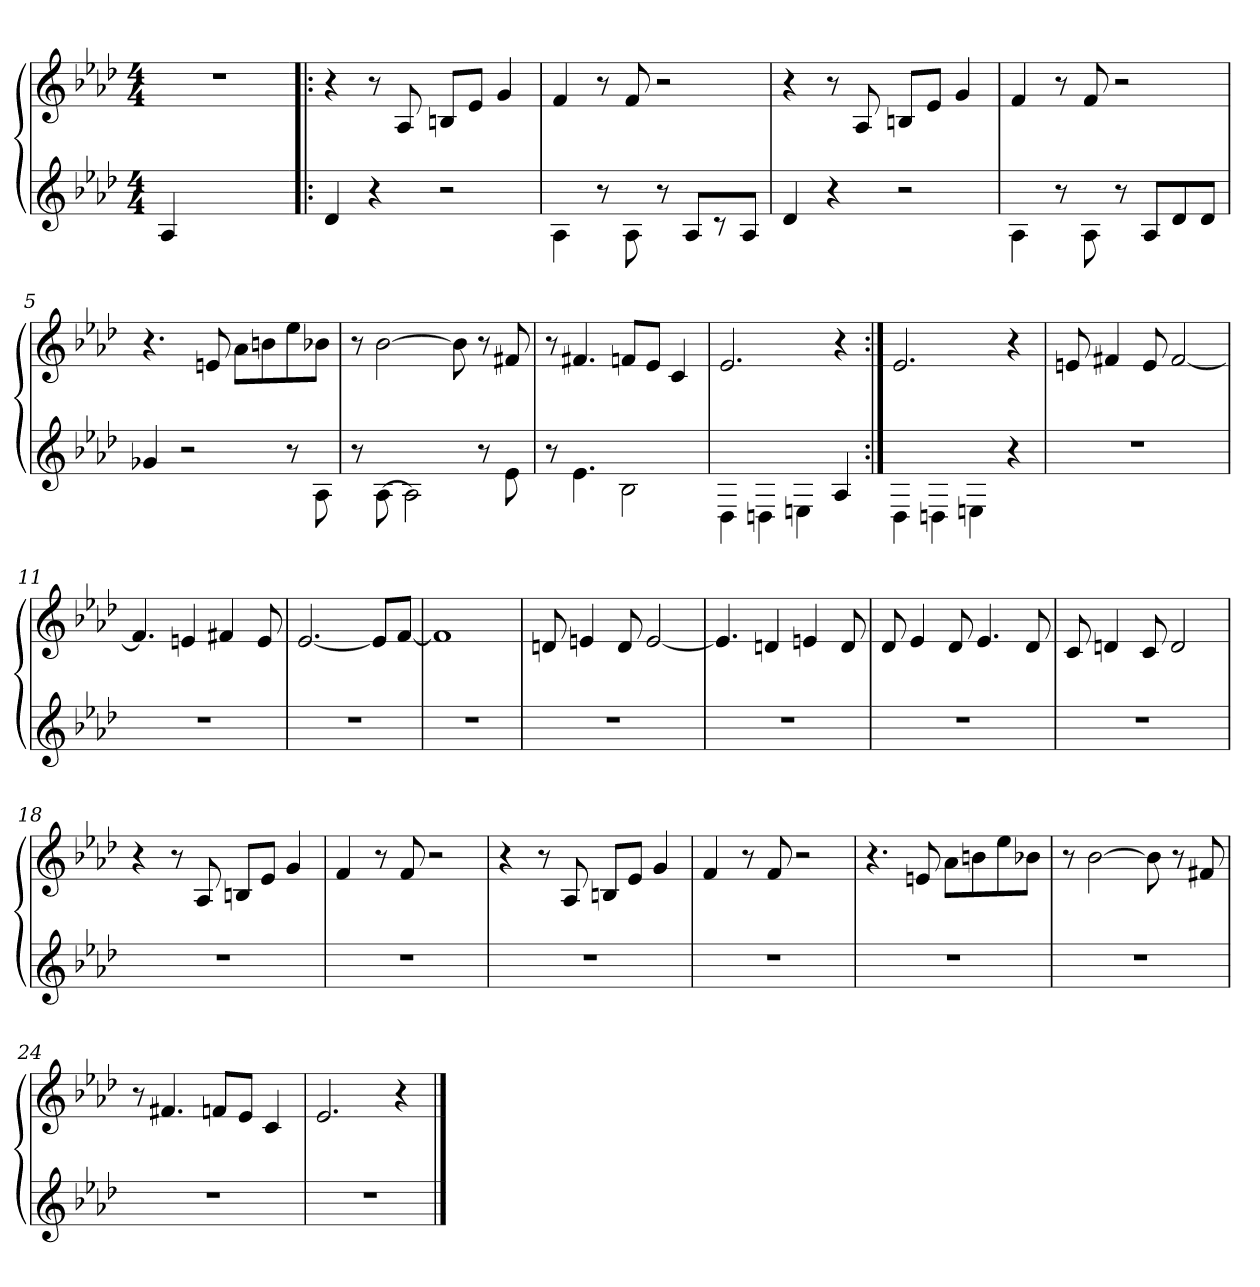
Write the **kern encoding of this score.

**kern	**kern
*part2	*part1
*staff2	*staff1
*clefG2	*clefG2
*k[b-e-a-d-]	*k[b-e-a-d-]
*A-:	*A-:
*M4/4	*M4/4
=	=
4A-/	1r
2.ryy	.
=1!|:	=1!|:
4d-/	4r
4r	8r
.	8A-/
2r	8Bn/L
.	8e-/J
.	4g/
=2	=2
4A-\	4f/
8r	8r
8A-\	8f/
8r	2r
8A-/L	.
8r	.
8A-/J	.
=3	=3
4d-/	4r
4r	8r
.	8A-/
2r	8Bn/L
.	8e-/J
.	4g/
=4	=4
4A-\	4f/
8r	8r
8A-\	8f/
8r	2r
8A-/L	.
8d-/	.
8d-/J	.
!!LO:LB:g=z
=5	=5
4g-X/	4.r
2r	.
.	8en/
.	8a-\L
.	8bn\
8r	8ee-\
8A-\	8b-X\J
=6	=6
8r	8r
[8A-\	[2b-\
2A-\]	.
.	8b-\]
8r	8r
8e-\	8f#X/
=7	=7
8r	8r
4.e-\	4.f#X/
2B-\	8fn/L
.	8e-/J
.	4c/
=8	=8
4D-\	2.e-/
4Dn\	.
4En\	.
4A-/	4r
=9:|!	=9:|!
4D-\	2.e-/
4Dn\	.
4En\	.
4r	4r
!!LO:LB:g=z
=10	=10
1r	8en/
.	4f#X/
.	8e/
.	[2f#/
=11	=11
1r	4.f#/]
.	4en/
.	4f#X/
.	8e/
=12	=12
1r	[2.e-/
.	8e-/L]
.	[8f/J
=13	=13
1r	1f]
=14	=14
1r	8dn/
.	4en/
.	8d/
.	[2e/
!!LO:LB:g=z
=15	=15
1r	4.e/]
.	4dn/
.	4en/
.	8d/
=16	=16
1r	8d-/
.	4e-/
.	8d-/
.	4.e-/
.	8d-/
=17	=17
1r	8c/
.	4dn/
.	8c/
.	2d/
=18	=18
1r	4r
.	8r
.	8A-/
.	8Bn/L
.	8e-/J
.	4g/
=19	=19
1r	4f/
.	8r
.	8f/
.	2r
!!LO:LB:g=z
=20	=20
1r	4r
.	8r
.	8A-/
.	8Bn/L
.	8e-/J
.	4g/
=21	=21
1r	4f/
.	8r
.	8f/
.	2r
=22	=22
1r	4.r
.	8en/
.	8a-\L
.	8bn\
.	8ee-\
.	8b-X\J
=23	=23
1r	8r
.	[2b-\
.	8b-\]
.	8r
.	8f#X/
=24	=24
1r	8r
.	4.f#X/
.	8fn/L
.	8e-/J
.	4c/
!!LO:LB:g=z
=25	=25
1r	2.e-/
.	4r
==	==
*-	*-
